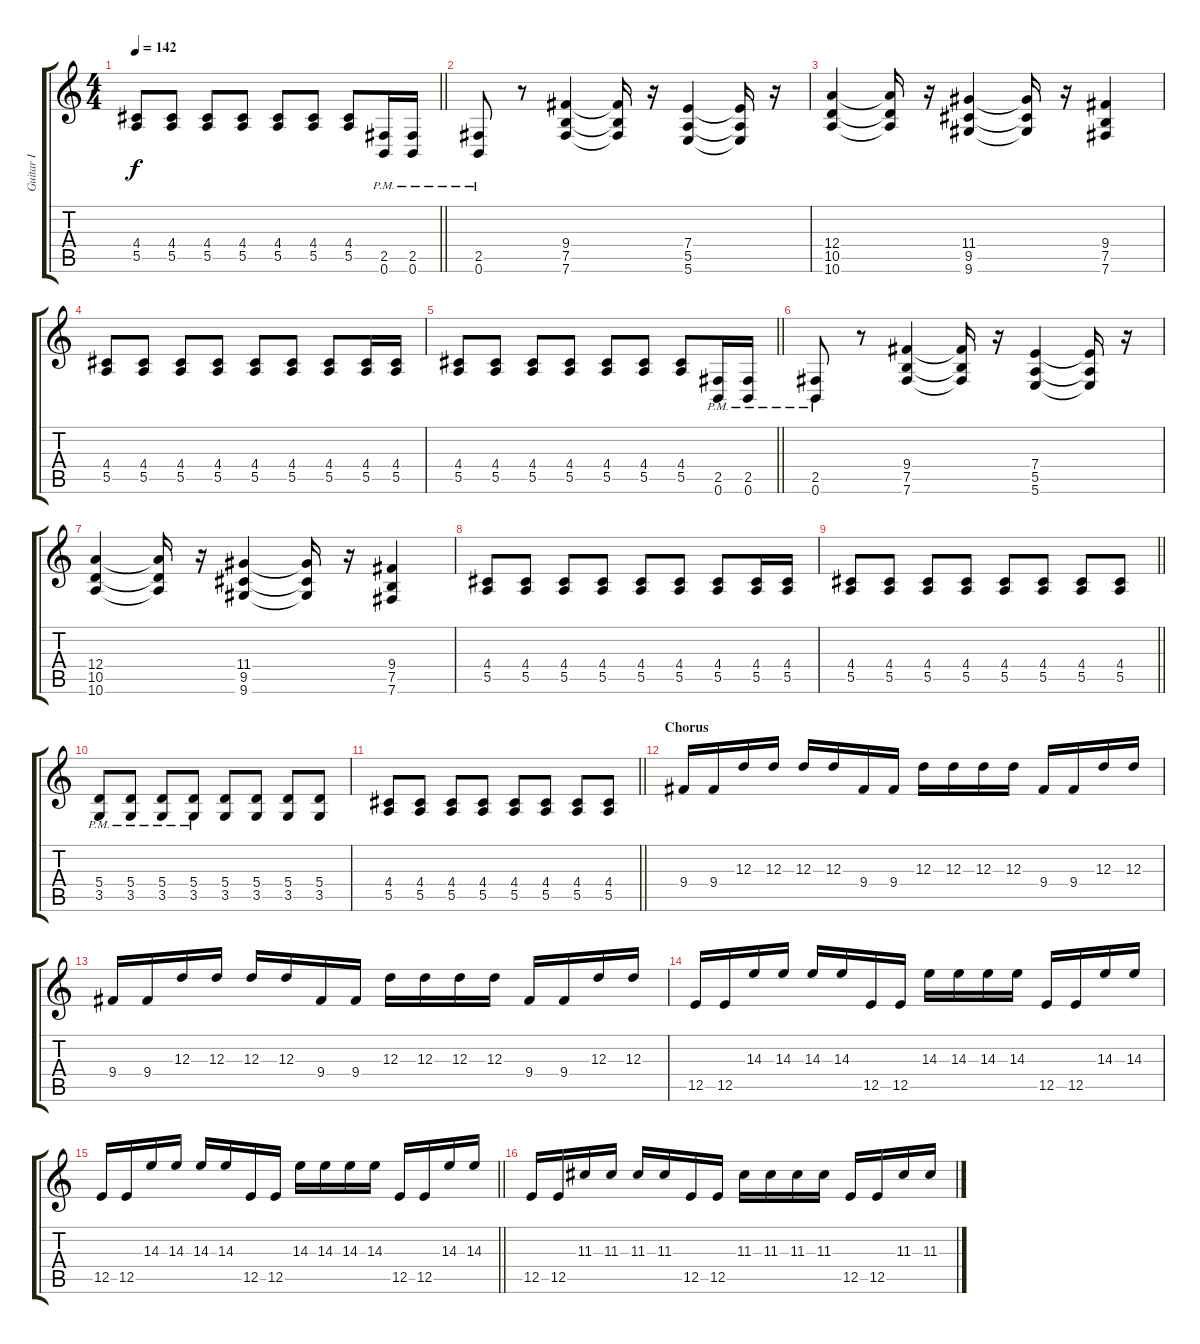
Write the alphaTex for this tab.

\track ("Guitar I" "Guitar I") {instrument distortionguitar}
\staff {score tabs}
\tuning (B3 Gb3 D3 A2 E2 B1) {hide}
\ts (4 4)
\tempo 142
\clef g2
\barLineRight lightlight
\ks c
(4.4 5.5).8{dy f} (4.4 5.5).8 (4.4 5.5).8 (4.4 5.5).8 (4.4 5.5).8 (4.4 5.5).8 (4.4 5.5).8 (2.5{pm} 0.6{pm}).16 (2.5{pm} 0.6{pm}).16 |
\section ("" "")
(2.5{pm} 0.6{pm}).8 r.8 (9.4 7.5 7.6).4 (9.4{t} 7.5{t} 7.6{t}).16 r.16 (7.4 5.5 5.6).4 (7.4{t} 5.5{t} 5.6{t}).16 r.16 |
(12.4 10.5 10.6).4 (12.4{t} 10.5{t} 10.6{t}).16 r.16 (11.4 9.5 9.6).4 (11.4{t} 9.5{t} 9.6{t}).16 r.16 (9.4 7.5 7.6).4 |
(4.4 5.5).8 (4.4 5.5).8 (4.4 5.5).8 (4.4 5.5).8 (4.4 5.5).8 (4.4 5.5).8 (4.4 5.5).8 (4.4 5.5).16 (4.4 5.5).16 |
\barLineRight lightlight
(4.4 5.5).8 (4.4 5.5).8 (4.4 5.5).8 (4.4 5.5).8 (4.4 5.5).8 (4.4 5.5).8 (4.4 5.5).8 (2.5{pm} 0.6{pm}).16 (2.5{pm} 0.6{pm}).16 |
\section ("" "")
(2.5{pm} 0.6{pm}).8 r.8 (9.4 7.5 7.6).4 (9.4{t} 7.5{t} 7.6{t}).16 r.16 (7.4 5.5 5.6).4 (7.4{t} 5.5{t} 5.6{t}).16 r.16 |
(12.4 10.5 10.6).4 (12.4{t} 10.5{t} 10.6{t}).16 r.16 (11.4 9.5 9.6).4 (11.4{t} 9.5{t} 9.6{t}).16 r.16 (9.4 7.5 7.6).4 |
(4.4 5.5).8 (4.4 5.5).8 (4.4 5.5).8 (4.4 5.5).8 (4.4 5.5).8 (4.4 5.5).8 (4.4 5.5).8 (4.4 5.5).16 (4.4 5.5).16 |
\barLineRight lightlight
(4.4 5.5).8 (4.4 5.5).8 (4.4 5.5).8 (4.4 5.5).8 (4.4 5.5).8 (4.4 5.5).8 (4.4 5.5).8 (4.4 5.5).8 |
\section ("" "")
(5.4{pm} 3.5{pm}).8 (5.4{pm} 3.5{pm}).8 (5.4{pm} 3.5{pm}).8 (5.4{pm} 3.5{pm}).8 (5.4 3.5).8 (5.4 3.5).8 (5.4 3.5).8 (5.4 3.5).8 |
\barLineRight lightlight
(4.4 5.5).8 (4.4 5.5).8 (4.4 5.5).8 (4.4 5.5).8 (4.4 5.5).8 (4.4 5.5).8 (4.4 5.5).8 (4.4 5.5).8 |
\section ("" "Chorus")
9.4.16{volume 14} 9.4.16 12.3.16 12.3.16 12.3.16 12.3.16 9.4.16 9.4.16 12.3.16 12.3.16 12.3.16 12.3.16 9.4.16 9.4.16 12.3.16 12.3.16 |
9.4.16 9.4.16 12.3.16 12.3.16 12.3.16 12.3.16 9.4.16 9.4.16 12.3.16 12.3.16 12.3.16 12.3.16 9.4.16 9.4.16 12.3.16 12.3.16 |
12.5.16 12.5.16 14.3.16 14.3.16 14.3.16 14.3.16 12.5.16 12.5.16 14.3.16 14.3.16 14.3.16 14.3.16 12.5.16 12.5.16 14.3.16 14.3.16 |
\barLineRight lightlight
12.5.16 12.5.16 14.3.16 14.3.16 14.3.16 14.3.16 12.5.16 12.5.16 14.3.16 14.3.16 14.3.16 14.3.16 12.5.16 12.5.16 14.3.16 14.3.16 |
\section ("" "")
12.5.16 12.5.16 11.3.16 11.3.16 11.3.16 11.3.16 12.5.16 12.5.16 11.3.16 11.3.16 11.3.16 11.3.16 12.5.16 12.5.16 11.3.16 11.3.16
